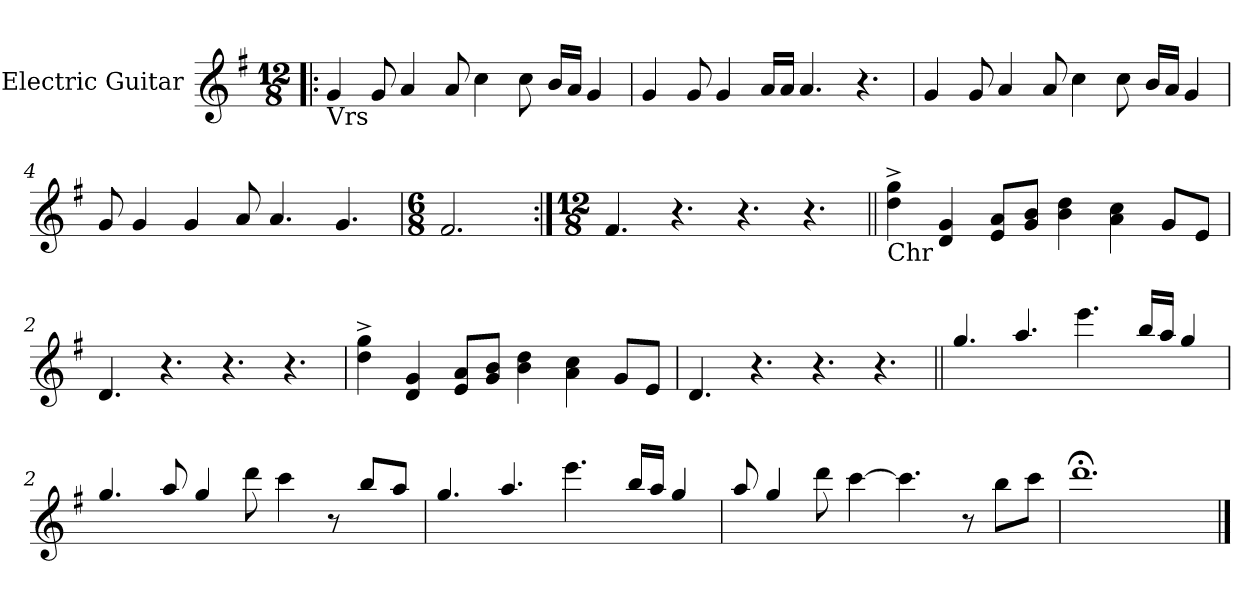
**kern
*part1
*staff1
*I"Electric Guitar
*I'E. Gtr.
!!LO:PB:g=z
*clefG2
*ITrd7c12
*k[f#]
*G:
*M12/8
*MM100
=1!|:
!LO:TX:b:t=Vrs
4Gi/
8Gi/
4Ai/
8Ai/
4ci\
8ci\
16Bi/LL
16Ai/JJ
4Gi/
=2
4Gi/
8Gi/
4Gi/
16Ai/LL
16Ai/JJ
4.Ai/
4.r
!!LO:LB:g=z
=3
4Gi/
8Gi/
4Ai/
8Ai/
4ci\
8ci\
16Bi/LL
16Ai/JJ
4Gi/
=4
8Gi/
4Gi/
4Gi/
8Ai/
4.Ai/
4.Gi/
=5
*M6/8
2.F#i/
=6:|!
*M12/8
4.F#i/
4.r
4.r
4.r
!!LO:LB:g=z
=1||
!LO:TX:b:t=Сhr
4di\^ 4gi^
4Di/ 4Gi
8Ei/ 8AiL
8Gi/ 8BiJ
4Bi\ 4di
4Ai\ 4ci
8Gi/L
8Ei/J
=2
4.Di/
4.r
4.r
4.r
!!LO:LB:g=z
=3
4di\^ 4gi^
4Di/ 4Gi
8Ei/ 8AiL
8Gi/ 8BiJ
4Bi\ 4di
4Ai\ 4ci
8Gi/L
8Ei/J
=4
4.Di/
4.r
4.r
4.r
!!LO:LB:g=z
=1||
4.gi/
4.ai/
4.eei\
16bi/LL
16ai/JJ
4gi/
=2
4.gi/
8ai/
4gi/
8ddi\
4cci\
8r
8bi/L
8ai/J
!!LO:LB:g=z
=3
4.gi/
4.ai/
4.eei\
16bi/LL
16ai/JJ
4gi/
=4
8ai/
4gi/
8ddi\
[>4cci\
4.cci\]
8r
8bi\L
8cci\J
=5
1.dd;i
==
*-
